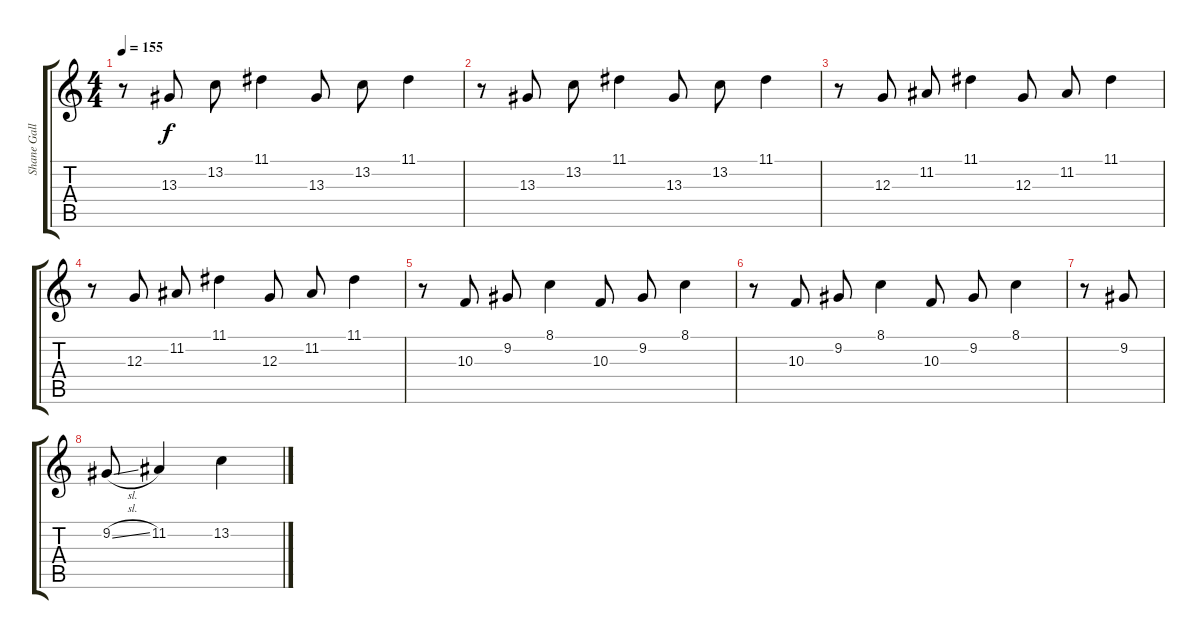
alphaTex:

\track ("Shane Gallagher Guitar 1" "Shane Gall") {instrument lead1square}
\staff {score tabs}
\tuning (E4 B3 G3 D3 A2 E2) {hide}
\ts (4 4)
\tempo 155
\clef g2
\ks c
r.8{dy f} 13.3.8 13.2.8 11.1.4 13.3.8 13.2.8 11.1.4 |
r.8 13.3.8 13.2.8 11.1.4 13.3.8 13.2.8 11.1.4 |
r.8 12.3.8 11.2.8 11.1.4 12.3.8 11.2.8 11.1.4 |
r.8 12.3.8 11.2.8 11.1.4 12.3.8 11.2.8 11.1.4 |
r.8 10.3.8 9.2.8 8.1.4 10.3.8 9.2.8 8.1.4 |
r.8 10.3.8 9.2.8 8.1.4 10.3.8 9.2.8 8.1.4 |
r.8 9.2.8 |
9.2{sl}.8 11.2.4 13.2.4
